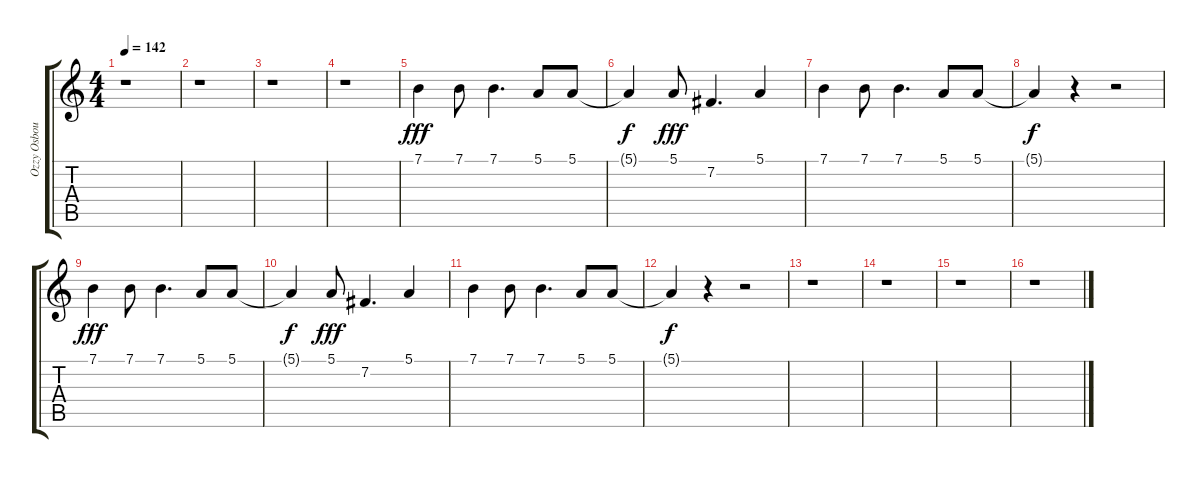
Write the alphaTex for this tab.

\track ("Ozzy Osbourne" "Ozzy Osbou") {instrument lead6voice}
\staff {score tabs}
\tuning (E4 B3 G3 D3 A2 E2) {hide}
\ts (4 4)
\tempo 142
\clef g2
\ks c
r.1{dy f} |
r.1 |
r.1 |
r.1 |
7.1.4{dy fff} 7.1.8 7.1.4{d} 5.1.8 5.1.8 |
5.1{t}.4{dy f} 5.1.8{dy fff} 7.2.4{d} 5.1.4 |
7.1.4 7.1.8 7.1.4{d} 5.1.8 5.1.8 |
5.1{t}.4{dy f} r.4 r.2 |
7.1.4{dy fff} 7.1.8 7.1.4{d} 5.1.8 5.1.8 |
5.1{t}.4{dy f} 5.1.8{dy fff} 7.2.4{d} 5.1.4 |
7.1.4 7.1.8 7.1.4{d} 5.1.8 5.1.8 |
5.1{t}.4{dy f} r.4 r.2 |
r.1 |
r.1 |
r.1 |
r.1
